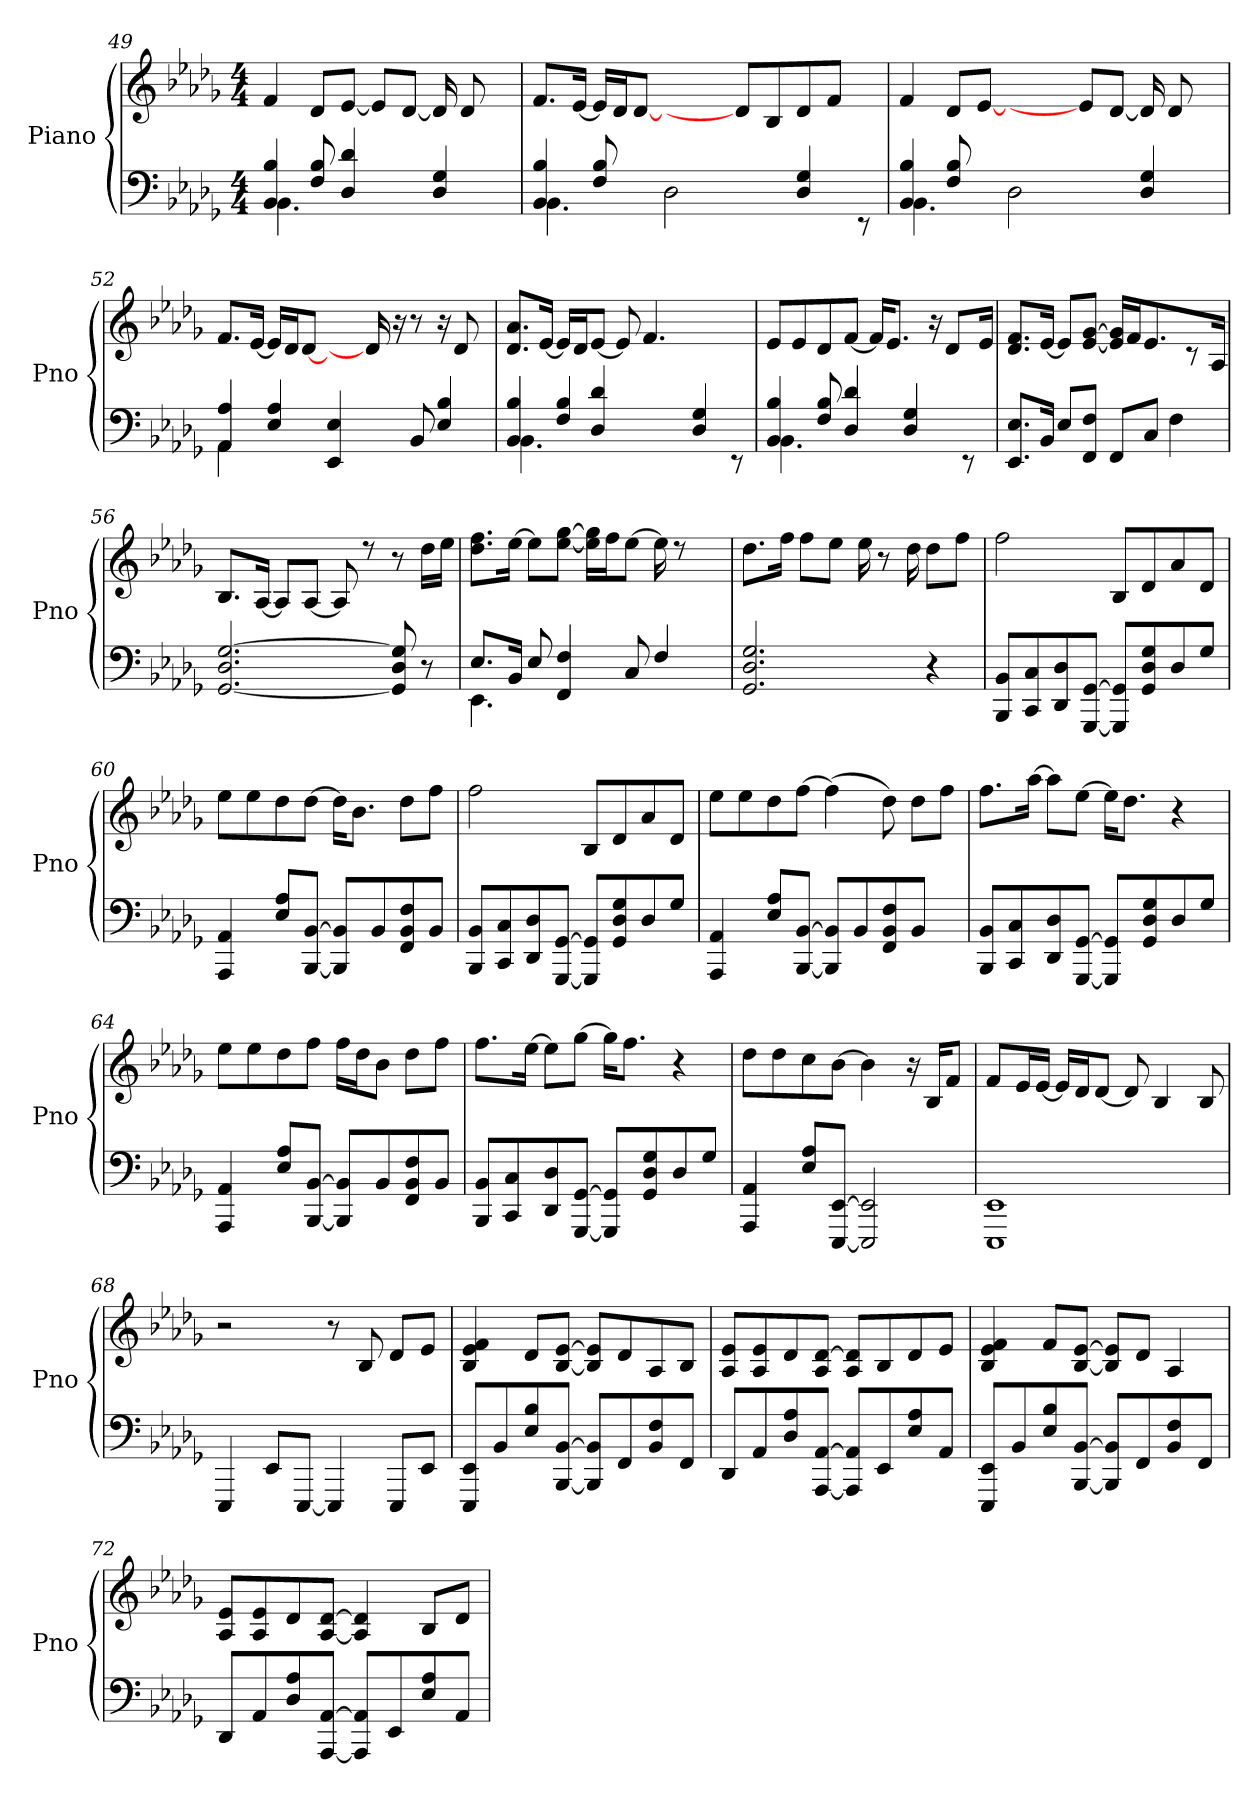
**kern	**kern
*part1	*part1
*staff2	*staff1
*I"Piano	*
*I'Pno	*
!!LO:PB:g=z
*clefF4	*clefG2
*k[b-e-a-d-g-]	*k[b-e-a-d-g-]
*M4/4	*M4/4
=49	=49
*^	*
4BB-/ 4B-/	4.BB-\	4f/
8F/ 8B-/	.	8d-/L
4D-/ 4d-/	2ryy	[8e-/J
.	.	8e-/L]
8ryy	.	[8d-/J
4D-/ 4G-/	.	16d-/]
.	.	8d-/
.	8ryy	.
.	.	16ryy
=50	=50	=50
4BB-/ 4B-/	4.BB-\	8.f/L
.	.	[16e-/Jk
8F/ 8B-/	.	16e-/LL]
.	.	16d-/J
8ryy	1ryy	[8d-/J
2D-\	.	2ryy
4ryy	.	8d-/L]
.	.	8B-/
4D-/ 4G-/	.	8d-/
.	4ryy	8f/J
8rEE	.	8ryy
=51	=51	=51
4BB-/ 4B-/	4.BB-\	4f/
8F/ 8B-/	.	8d-/L
8ryy	1ryy	[8e-/J
2D-\	.	2ryy
4ryy	.	8e-/L]
.	.	[8d-/J
4D-/ 4G-/	.	16d-/]
.	.	8d-/
.	8ryy	.
.	.	16ryy
!!LO:LB:g=z
=52	=52	=52
4AA-/ 4A-/	4AA-\	8.f/L
.	.	[16e-/Jk
4E-/ 4A-/	1ryy	16e-/LL]
.	.	16d-/J
.	.	[8d-/J
4EE-/ 4E-/	.	4ryy
8ryy	.	16d-/]
.	.	16r
8BB-/	.	8r
4E-/ 4B-/	.	16r
.	.	8d-/
.	.	16ryy
=53	=53	=53
4BB-/ 4B-/	4.BB-\	8.d-/ 8.a-/L
.	.	[16e-/Jk
4F/ 4B-/	.	16e-/LL]
.	.	16d-/J
.	4D-/ 4d-/	[8e-/J
2ryy	.	8e-/]
.	2.ryy	4.f/
4D-/ 4G-/	.	4.ryy
8rEE	.	.
=54	=54	=54
4BB-/ 4B-/	4.BB-\	8e-/L
.	.	8e-/
8F/ 8B-/	.	8d-/
4D-/ 4d-/	2ryy	[8f/J
.	.	16f/KL]
.	.	8.e-/J
4D-/ 4G-/	.	.
.	.	16r
.	.	8d-/L
8rEE	8ryy	.
.	.	16e-/Jk
*v	*v	*
!!LO:LB:g=z
=55	=55
8.EE-/ 8.E-/L	8.d-/ 8.f/L
16BB-/Jk	[16e-/Jk
8E-/L	8e-/L]
8FF/ 8F/J	[8e-/ [8g-/J
8FF/L	16e-/] 16g-/]LL
.	16f/J
8C/J	8.e-/
4F\	.
.	8r
.	16A-/Jk
=56	=56
[2.GG-/ 2.D-/ [2.G-/	8.B-/L
.	[16A-/Jk
.	8A-/L]
.	[8A-/J
.	8A-/]
.	8rdd
8GG-/] 8D-/ 8G-/]	8r
8r	16dd-\LL
.	16ee-\JJ
=57	=57
*^	*
8.E-/L	4.EE-\	8.dd-\ 8.ff\L
16BB-/Jk	.	[16ee-\Jk
8E-/	.	8ee-\L]
4FF/ 4F/	2ryy	[8ee-\ [8gg-\J
.	.	16ee-\] 16gg-\]LL
.	.	16ff\J
8C/	.	[8ee-\J
4F/	.	16ee-\]
.	.	8rdd
.	8ryy	.
.	.	16ryy
*v	*v	*
!!LO:LB:g=z
=58	=58
2.GG-/ 2.D-/ 2.G-/	8.dd-\L
.	16ff\Jk
.	8ff\L
.	8ee-\J
.	16ee-\
.	8r
.	16dd-\
4r	8dd-\L
.	8ff\J
=59	=59
8BBB-/ 8BB-/L	2ff\
8CC/ 8C/	.
8DD-/ 8D-/	.
[8GGG-/ [8GG-/J	.
8GGG-/] 8GG-/]L	8B-/L
8GG-/ 8D-/ 8G-/	8d-/
8D-/	8a-/
8G-/J	8d-/J
=60	=60
4AAA-/ 4AA-/	8ee-\L
.	8ee-\
8E-/ 8A-/L	8dd-\
[8BBB-/ [8BB-/J	[8dd-\J
8BBB-/] 8BB-/]L	16dd-\KL]
.	8.b-\J
8BB-/	.
8FF/ 8BB-/ 8F/	8dd-\L
8BB-/J	8ff\J
!!LO:LB:g=z
=61	=61
8BBB-/ 8BB-/L	2ff\
8CC/ 8C/	.
8DD-/ 8D-/	.
[8GGG-/ [8GG-/J	.
8GGG-/] 8GG-/]L	8B-/L
8GG-/ 8D-/ 8G-/	8d-/
8D-/	8a-/
8G-/J	8d-/J
=62	=62
4AAA-/ 4AA-/	8ee-\L
.	8ee-\
8E-/ 8A-/L	8dd-\
[8BBB-/ [8BB-/J	[8ff\J
8BBB-/] 8BB-/]L	(<4ff\]
8BB-/	.
8FF/ 8BB-/ 8F/	8dd-\)
8BB-/J	8dd-\L
8ryy	8ff\J
=63	=63
8BBB-/ 8BB-/L	8.ff\L
8CC/ 8C/	.
.	[16aa-\Jk
8DD-/ 8D-/	8aa-\L]
[8GGG-/ [8GG-/J	[8ee-\J
8GGG-/] 8GG-/]L	16ee-\KL]
.	8.dd-\J
8GG-/ 8D-/ 8G-/	.
8D-/	4r
8G-/J	.
!!LO:LB:g=z
=64	=64
4AAA-/ 4AA-/	8ee-\L
.	8ee-\
8E-/ 8A-/L	8dd-\
[8BBB-/ [8BB-/J	8ff\J
8BBB-/] 8BB-/]L	16ff\LL
.	16dd-\J
8BB-/	8b-\J
8FF/ 8BB-/ 8F/	8dd-\L
8BB-/J	8ff\J
=65	=65
8BBB-/ 8BB-/L	8.ff\L
8CC/ 8C/	.
.	[16ee-\Jk
8DD-/ 8D-/	8ee-\L]
[8GGG-/ [8GG-/J	[8gg-\J
8GGG-/] 8GG-/]L	16gg-\KL]
.	8.ff\J
8GG-/ 8D-/ 8G-/	.
8D-/	4r
8G-/J	.
=66	=66
4AAA-/ 4AA-/	8dd-\L
.	8dd-\
8E-/ 8A-/L	8cc\
[8EEE-/ [8EE-/J	[8b-\J
2EEE-/] 2EE-/]	4b-\]
.	16r
.	16B-/KL
.	8f/J
!!LO:PB:g=z
=67	=67
*^	*
1EE-	1EEE-	8f/L
.	.	16e-/L
.	.	[16e-/JJ
.	.	16e-/LL]
.	.	16d-/J
.	.	[8d-/J
.	.	8d-/]
.	.	4B-/
.	.	8B-/
*v	*v	*
=68	=68
4EEE-/	2r
8EE-/L	.
[8EEE-/J	.
4EEE-/]	8r
.	8B-/
8EEE-/L	8d-/L
8EE-/J	8e-/J
=69	=69
8EEE-/ 8EE-/L	4B-/ 4e-/ 4f/
8BB-/	.
8E-/ 8B-/	8d-/L
[8BBB-/ [8BB-/J	[8B-/ [8e-/J
8BBB-/] 8BB-/]L	8B-/] 8e-/]L
8FF/	8d-/
8BB-/ 8F/	8A-/
8FF/J	8B-/J
!!LO:LB:g=z
=70	=70
8DD-/L	8A-/ 8e-/L
8AA-/	8A-/ 8e-/
8D-/ 8A-/	8d-/
[8AAA-/ [8AA-/J	8A-/ [8d-/J
8AAA-/] 8AA-/]L	8A-/ 8d-/]L
8EE-/	8B-/
8E-/ 8A-/	8d-/
8AA-/J	8e-/J
=71	=71
8EEE-/ 8EE-/L	4B-/ 4e-/ 4f/
8BB-/	.
8E-/ 8B-/	8f/L
[8BBB-/ [8BB-/J	[8B-/ [8e-/J
8BBB-/] 8BB-/]L	8B-/] 8e-/]L
8FF/	8d-/J
8BB-/ 8F/	4A-/
8FF/J	.
=72	=72
8DD-/L	8A-/ 8e-/L
8AA-/	8A-/ 8e-/
8D-/ 8A-/	8d-/
[8AAA-/ [8AA-/J	[8A-/ [8d-/J
8AAA-/] 8AA-/]L	4A-/] 4d-/]
8EE-/	.
8E-/ 8A-/	8B-/L
8AA-/J	8d-/J
=	=
*-	*-
